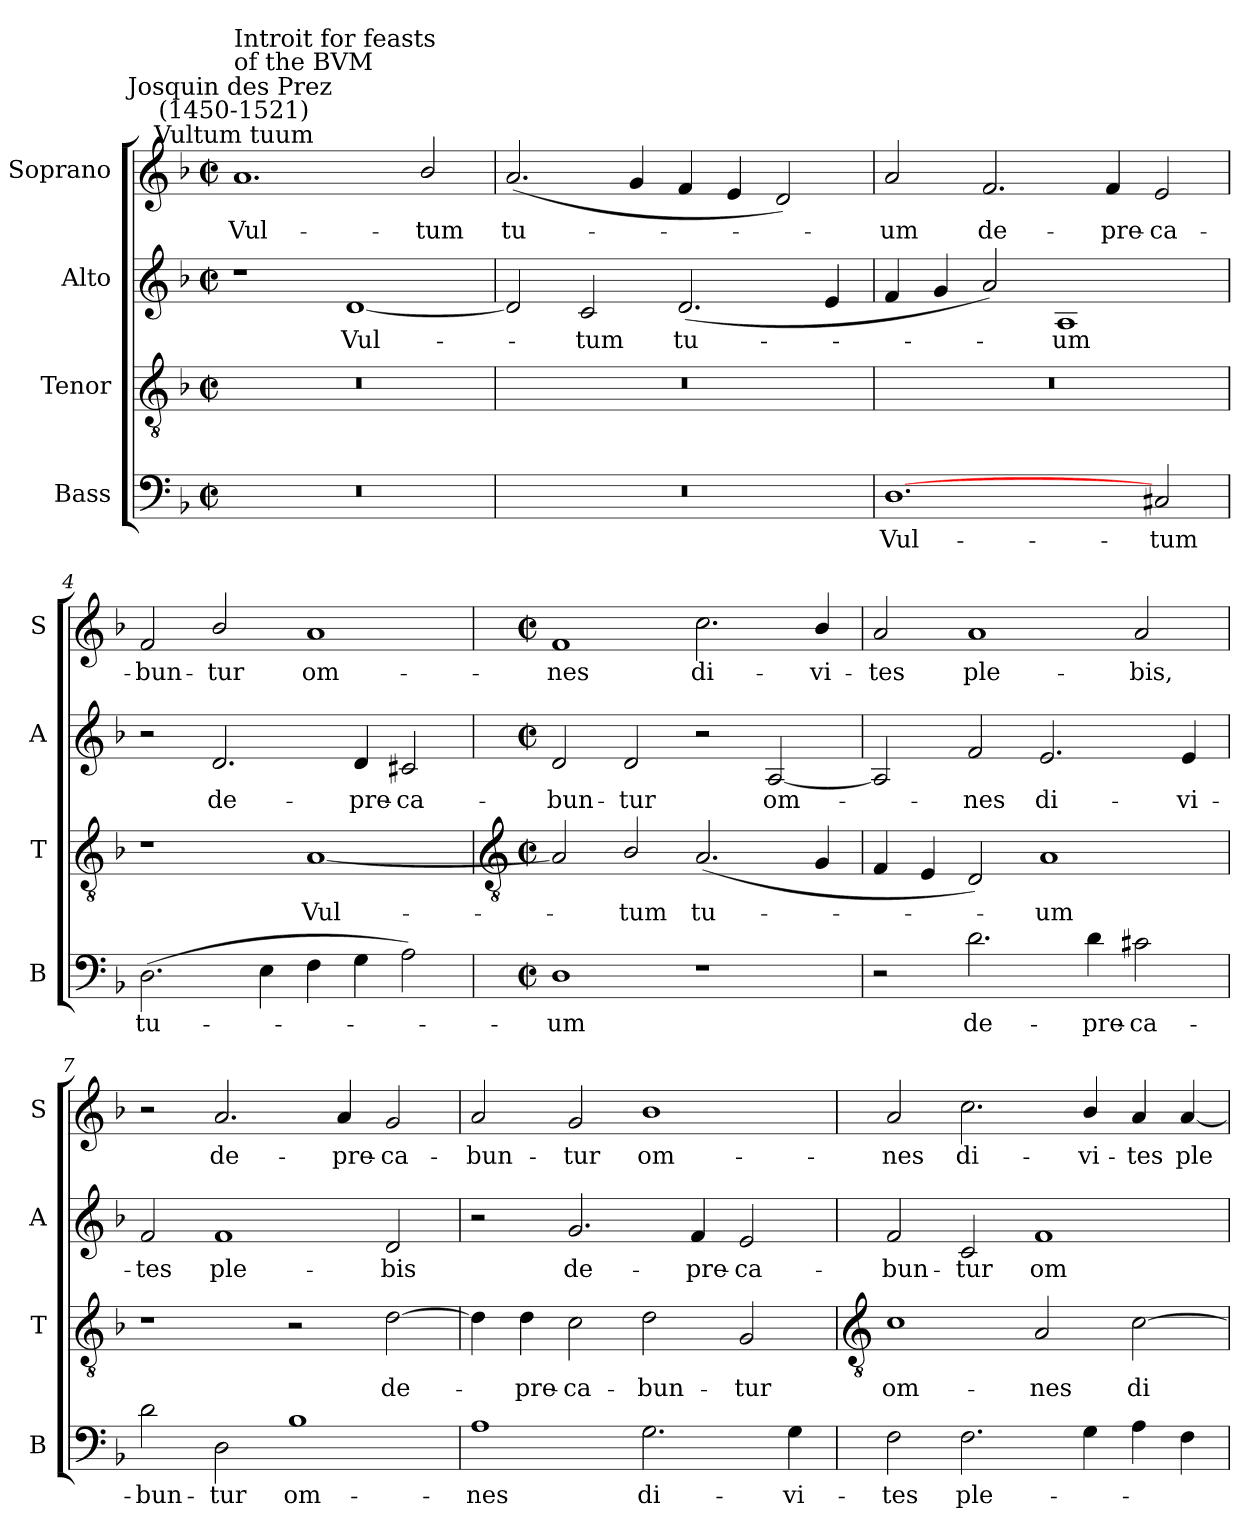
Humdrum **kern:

**kern	**text	**kern	**text	**kern	**text	**kern	**text
*part4	*part4	*part3	*part3	*part2	*part2	*part1	*part1
*staff4	*staff4	*staff3	*staff3	*staff2	*staff2	*staff1	*staff1
*I"Bass	*	*I"Tenor	*	*I"Alto	*	*I"Soprano	*
*I'B	*	*I'T	*	*I'A	*	*I'S	*
*clefF4	*	*clefGv2	*	*clefG2	*	*clefG2	*
*k[b-]	*	*k[b-]	*	*k[b-]	*	*k[b-]	*
*F:	*	*F:	*	*F:	*	*F:	*
*M4/2	*	*M4/2	*	*M4/2	*	*M4/2	*
*met(c|)	*	*met(c|)	*	*met(c|)	*	*met(c|)	*
=1	=1	=1	=1	=1	=1	=1	=1
!	!	!	!	!	!	!LO:TX:a:cj:t=Vultum tuum	!
!	!	!	!	!	!	!LO:TX:a:cj:t=Josquin des Prez \n(1450-1521)	!
!	!	!	!	!	!	!LO:TX:a:t=Introit for feasts\nof the BVM	!
!	!	!	!	!	!	!	!LO:LY:b
0r	.	0r	.	1r	.	1.a	Vul-
!	!	!	!	!	!LO:LY:b	!	!
.	.	.	.	[1d	Vul-	.	.
!	!	!	!	!	!	!	!LO:LY:b
.	.	.	.	.	.	2b-/	-tum
=2	=2	=2	=2	=2	=2	=2	=2
!	!	!	!	!	!	!	!LO:LY:b
0r	.	0r	.	2d]	.	(<2.a	tu-
!	!	!	!	!	!LO:LY:b	!	!
.	.	.	.	2c	tum	.	.
.	.	.	.	.	.	4g	.
!	!	!	!	!	!LO:LY:b	!	!
.	.	.	.	(<2.d	tu-	4f	.
.	.	.	.	.	.	4e	.
.	.	.	.	.	.	2d)	.
.	.	.	.	4e	.	.	.
=3	=3	=3	=3	=3	=3	=3	=3
!	!LO:LY:b	!	!	!	!	!	!LO:LY:b
[1.D	Vul-	0r	.	4f	.	2a	um
.	.	.	.	4g	.	.	.
!	!	!	!	!	!	!	!LO:LY:b
.	.	.	.	2a)	.	2.f	de-
!	!	!	!	!	!LO:LY:b	!	!
.	.	.	.	1A	um	.	.
!	!	!	!	!	!	!	!LO:LY:b
.	.	.	.	.	.	4f	-pre-
!	!LO:LY:b	!	!	!	!	!	!LO:LY:b
2C#X	-tum	.	.	.	.	2e	-ca-
=4	=4	=4	=4	=4	=4	=4	=4
!	!LO:LY:b	!	!	!	!	!	!LO:LY:b
(>2.D	tu-	1r	.	2r	.	2f	-bun-
!	!	!	!	!	!LO:LY:b	!	!LO:LY:b
.	.	.	.	2.d	de-	2b-/	-tur
4E	.	.	.	.	.	.	.
!	!	!	!LO:LY:b	!	!	!	!LO:LY:b
4F	.	[1A	Vul-	.	.	1a	om-
!	!	!	!	!	!LO:LY:b	!	!
4G	.	.	.	4d	-pre-	.	.
!	!	!	!	!	!LO:LY:b	!	!
2A)	.	.	.	2c#X	-ca-	.	.
!!LO:LB:g=z
=5	=5	=5	=5	=5	=5	=5	=5
*	*	*clefGv2	*	*	*	*	*
*M4/2	*	*M4/2	*	*M4/2	*	*M4/2	*
*met(c|)	*	*met(c|)	*	*met(c|)	*	*met(c|)	*
!	!LO:LY:b	!	!	!	!LO:LY:b	!	!LO:LY:b
1D	um	2A]	.	2d	-bun-	1f	-nes
!	!	!	!LO:LY:b	!	!LO:LY:b	!	!
.	.	2B-/	tum	2d	-tur	.	.
!	!	!	!LO:LY:b	!	!	!	!LO:LY:b
1r	.	(<2.A	tu-	2r	.	2.cc	di-
!	!	!	!	!	!LO:LY:b	!	!
.	.	.	.	[2A	om-	.	.
!	!	!	!	!	!	!	!LO:LY:b
.	.	4G	.	.	.	4b-/	-vi-
=6	=6	=6	=6	=6	=6	=6	=6
!	!	!	!	!	!	!	!LO:LY:b
2r	.	4F	.	2A]	.	2a	-tes
.	.	4E	.	.	.	.	.
!	!LO:LY:b	!	!	!	!LO:LY:b	!	!LO:LY:b
2.d	de-	2D)	.	2f	nes	1a	ple-
!	!	!	!LO:LY:b	!	!LO:LY:b	!	!
.	.	1A	um	2.e	di-	.	.
!	!LO:LY:b	!	!	!	!	!	!
4d	-pre-	.	.	.	.	.	.
!	!LO:LY:b	!	!	!	!	!	!LO:LY:b
2c#X	-ca-	.	.	.	.	2a	-bis,
!	!	!	!	!	!LO:LY:b	!	!
.	.	.	.	4e	-vi-	.	.
=7	=7	=7	=7	=7	=7	=7	=7
!	!LO:LY:b	!	!	!	!LO:LY:b	!	!
2d	-bun-	1r	.	2f	-tes	2r	.
!	!LO:LY:b	!	!	!	!LO:LY:b	!	!LO:LY:b
2D	-tur	.	.	1f	ple-	2.a	de-
!	!LO:LY:b	!	!	!	!	!	!
1B-	om-	2r	.	.	.	.	.
!	!	!	!	!	!	!	!LO:LY:b
.	.	.	.	.	.	4a	-pre-
!	!	!	!LO:LY:b	!	!LO:LY:b	!	!LO:LY:b
.	.	[2d	de-	2d	-bis	2g	-ca-
=8	=8	=8	=8	=8	=8	=8	=8
!	!LO:LY:b	!	!	!	!	!	!LO:LY:b
1A	-nes	4d]	.	2r	.	2a	-bun-
!	!	!	!LO:LY:b	!	!	!	!
.	.	4d	pre-	.	.	.	.
!	!	!	!LO:LY:b	!	!LO:LY:b	!	!LO:LY:b
.	.	2c	-ca-	2.g	de-	2g	-tur
!	!LO:LY:b	!	!LO:LY:b	!	!	!	!LO:LY:b
2.G	di-	2d	-bun-	.	.	1b-	om-
!	!	!	!	!	!LO:LY:b	!	!
.	.	.	.	4f	-pre-	.	.
!	!	!	!LO:LY:b	!	!LO:LY:b	!	!
.	.	2G	-tur	2e	-ca-	.	.
!	!LO:LY:b	!	!	!	!	!	!
4G	-vi-	.	.	.	.	.	.
!!LO:LB:g=z
=9	=9	=9	=9	=9	=9	=9	=9
*	*	*clefGv2	*	*	*	*	*
!	!LO:LY:b	!	!LO:LY:b	!	!LO:LY:b	!	!LO:LY:b
2F	-tes	1c	om-	2f	-bun-	2a	-nes
!	!LO:LY:b	!	!	!	!LO:LY:b	!	!LO:LY:b
2.F	ple-	.	.	2c	-tur	2.cc	di-
!	!	!	!LO:LY:b	!	!LO:LY:b	!	!
.	.	2A	-nes	1f	om-	.	.
!	!	!	!	!	!	!	!LO:LY:b
4G	.	.	.	.	.	4b-/	-vi-
!	!	!	!LO:LY:b	!	!	!	!LO:LY:b
4A	.	[2c	di-	.	.	4a	-tes
!	!	!	!	!	!	!	!LO:LY:b
4F	.	.	.	.	.	[4a	ple-
=	=	=	=	=	=	=	=
*-	*-	*-	*-	*-	*-	*-	*-
